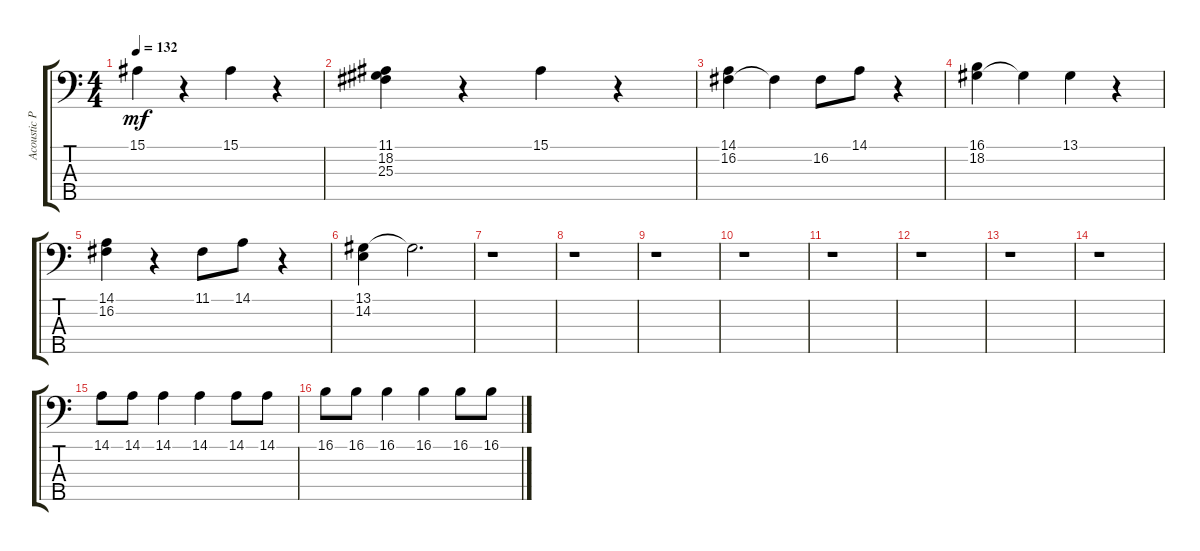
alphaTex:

\track ("Acoustic Piano (Staff 2)" "Acoustic P") {instrument acousticgrandpiano}
\staff {score tabs}
\tuning (G2 D2 A1 E1 B0) {hide}
\ts (4 4)
\tempo 132
\clef f4
\ks aminor
15.1.4{dy mf} r.4 15.1.4 r.4 |
(11.1 18.2 25.3).4 r.4 15.1.4 r.4 |
(14.1 16.2).4 16.2{t}.4 16.2.8 14.1.8 r.4 |
(16.1 18.2).4 18.2{t}.4 13.1.4 r.4 |
(14.1 16.2).4 r.4 11.1.8 14.1.8 r.4 |
(13.1 14.2).4 13.1{t}.2{d} |
r.1 |
r.1 |
r.1 |
r.1 |
r.1 |
r.1 |
r.1 |
r.1 |
14.1.8 14.1.8 14.1.4 14.1.4 14.1.8 14.1.8 |
16.1.8 16.1.8 16.1.4 16.1.4 16.1.8 16.1.8
